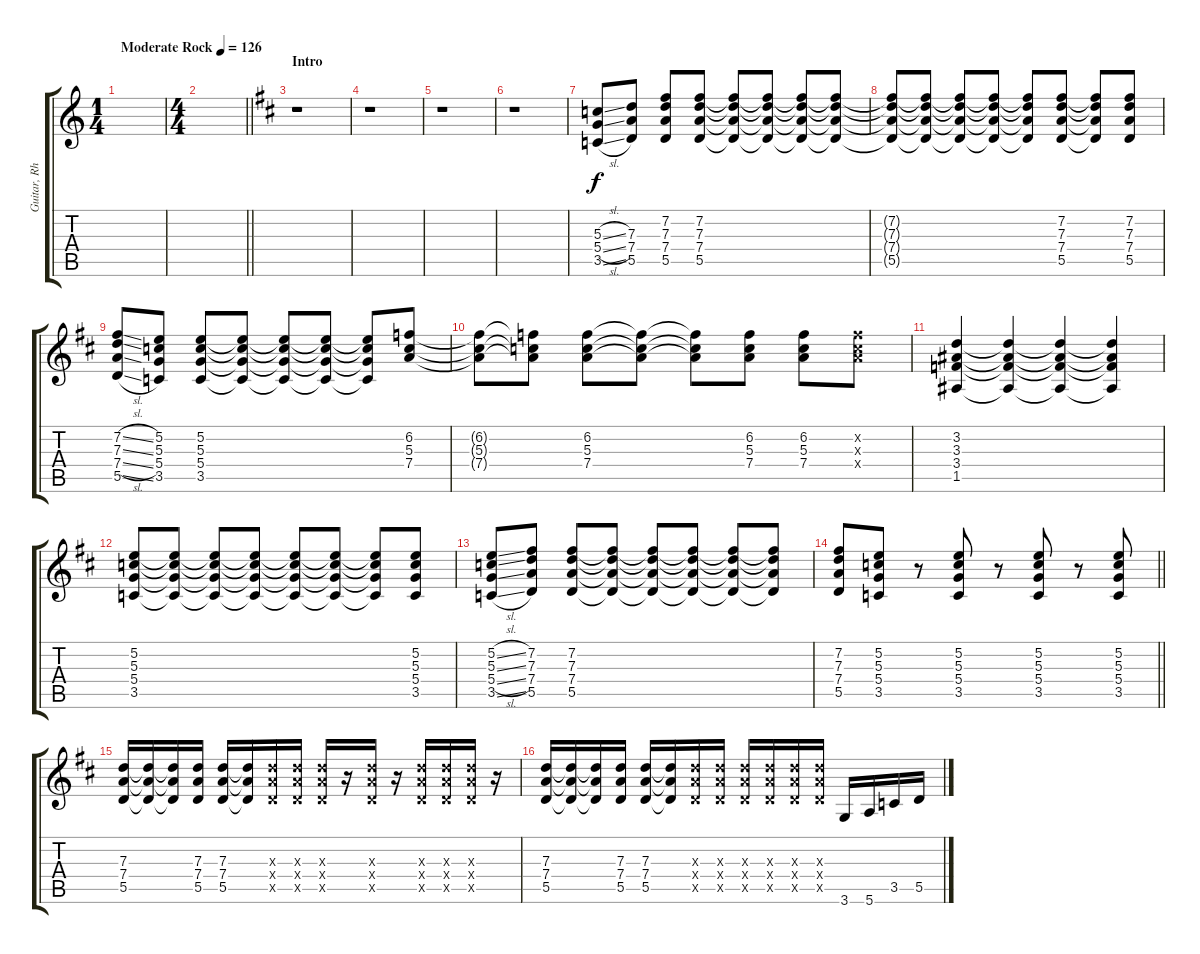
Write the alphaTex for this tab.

\track ("Guitar, Rhythm" "Guitar, Rh") {instrument distortionguitar}
\staff {score tabs}
\tuning (E4 B3 G3 D3 A2 E2) {hide}
\ts (1 4)
\tempo (126 "Moderate Rock")
\clef g2
\ks c
|
\ts (4 4)
\barLineRight lightlight
|
\section ("" "Intro")
\ks d
r.1 |
r.1 |
r.1 |
r.1 |
(5.3{sl} 5.4{sl} 3.5{sl}).8 (7.3 7.4 5.5).8 (7.2 7.3 7.4 5.5).8 (7.2 7.3 7.4 5.5).8 (7.2{t} 7.3{t} 7.4{t} 5.5{t}).8 (7.2{t} 7.3{t} 7.4{t} 5.5{t}).8 (7.2{t} 7.3{t} 7.4{t} 5.5{t}).8 (7.2{t} 7.3{t} 7.4{t} 5.5{t}).8 |
(7.2{t} 7.3{t} 7.4{t} 5.5{t}).8 (7.2{t} 7.3{t} 7.4{t} 5.5{t}).8 (7.2{t} 7.3{t} 7.4{t} 5.5{t}).8 (7.2{t} 7.3{t} 7.4{t} 5.5{t}).8 (7.2{t} 7.3{t} 7.4{t} 5.5{t}).8 (7.2 7.3 7.4 5.5).8 (7.2{t} 7.3{t} 7.4{t} 5.5{t}).8 (7.2 7.3 7.4 5.5).8 |
(7.2{sl} 7.3{sl} 7.4{sl} 5.5{sl}).8 (5.2 5.3 5.4 3.5).8 (5.2 5.3 5.4 3.5).8 (5.2{t} 5.3{t} 5.4{t} 3.5{t}).8 (5.2{t} 5.3{t} 5.4{t} 3.5{t}).8 (5.2{t} 5.3{t} 5.4{t} 3.5{t}).8 (5.2{t} 5.3{t} 5.4{t} 3.5{t}).8 (6.2 5.3 7.4).8 |
(6.2{t} 5.3{t} 7.4{t}).8 (6.2{t} 5.3{t} 7.4{t}).8 (6.2 5.3 7.4).8 (6.2{t} 5.3{t} 7.4{t}).8 (6.2{t} 5.3{t} 7.4{t}).8 (6.2 5.3 7.4).8 (6.2 5.3 7.4).8 (6.2{x} 5.3{x} 7.4{x}).8 |
(3.2 3.3 3.4 1.5).4 (3.2{t} 3.3{t} 3.4{t} 1.5{t}).4 (3.2{t} 3.3{t} 3.4{t} 1.5{t}).4 (3.2{t} 3.3{t} 3.4{t} 1.5{t}).4 |
(5.2 5.3 5.4 3.5).8 (5.2{t} 5.3{t} 5.4{t} 3.5{t}).8 (5.2{t} 5.3{t} 5.4{t} 3.5{t}).8 (5.2{t} 5.3{t} 5.4{t} 3.5{t}).8 (5.2{t} 5.3{t} 5.4{t} 3.5{t}).8 (5.2{t} 5.3{t} 5.4{t} 3.5{t}).8 (5.2{t} 5.3{t} 5.4{t} 3.5{t}).8 (5.2 5.3 5.4 3.5).8 |
(5.2{sl} 5.3{sl} 5.4{sl} 3.5{sl}).8 (7.2 7.3 7.4 5.5).8 (7.2 7.3 7.4 5.5).8 (7.2{t} 7.3{t} 7.4{t} 5.5{t}).8 (7.2{t} 7.3{t} 7.4{t} 5.5{t}).8 (7.2{t} 7.3{t} 7.4{t} 5.5{t}).8 (7.2{t} 7.3{t} 7.4{t} 5.5{t}).8 (7.2{t} 7.3{t} 7.4{t} 5.5{t}).8 |
\barLineRight lightlight
(7.2 7.3 7.4 5.5).8 (5.2 5.3 5.4 3.5).8 r.8 (5.2 5.3 5.4 3.5).8 r.8 (5.2 5.3 5.4 3.5).8 r.8 (5.2 5.3 5.4 3.5).8 |
(7.3 7.4 5.5).16 (7.3{t} 7.4{t} 5.5{t}).16 (7.3{t} 7.4{t} 5.5{t}).16 (7.3 7.4 5.5).16 (7.3 7.4 5.5).16 (7.3{t} 7.4{t} 5.5{t}).16 (7.3{x} 7.4{x} 5.5{x}).16 (7.3{x} 7.4{x} 5.5{x}).16 (7.3{x} 7.4{x} 5.5{x}).16 r.16 (7.3{x} 7.4{x} 5.5{x}).16 r.16 (7.3{x} 7.4{x} 5.5{x}).16 (7.3{x} 7.4{x} 5.5{x}).16 (7.3{x} 7.4{x} 5.5{x}).16 r.16 |
(7.3 7.4 5.5).16 (7.3{t} 7.4{t} 5.5{t}).16 (7.3{t} 7.4{t} 5.5{t}).16 (7.3 7.4 5.5).16 (7.3 7.4 5.5).16 (7.3{t} 7.4{t} 5.5{t}).16 (7.3{x} 7.4{x} 5.5{x}).16 (7.3{x} 7.4{x} 5.5{x}).16 (7.3{x} 7.4{x} 5.5{x}).16 (7.3{x} 7.4{x} 5.5{x}).16 (7.3{x} 7.4{x} 5.5{x}).16 (7.3{x} 7.4{x} 5.5{x}).16 3.6.16 5.6.16 3.5.16 5.5.16
